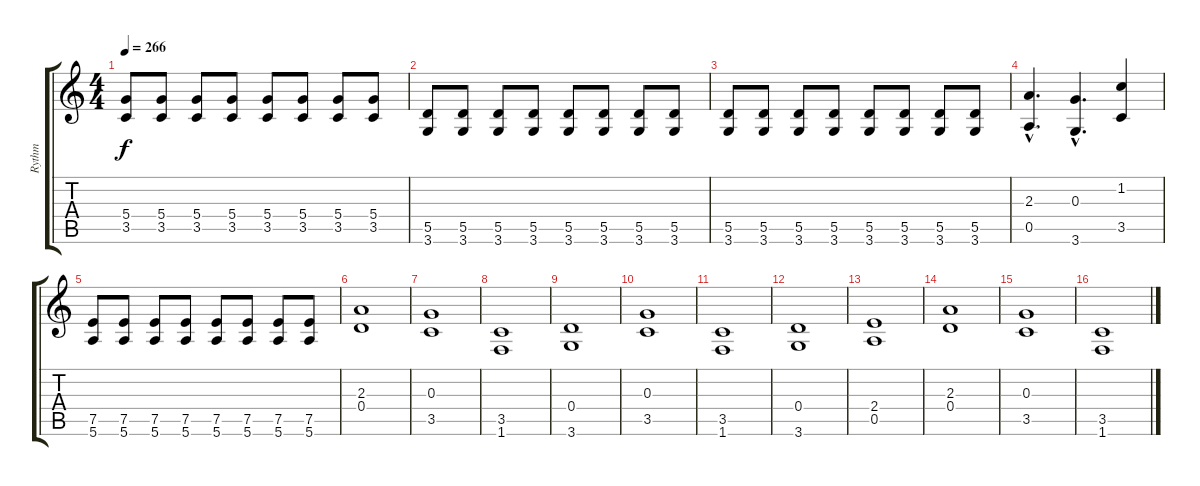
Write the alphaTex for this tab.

\track ("Rythm" "Rythm") {instrument distortionguitar}
\staff {score tabs}
\tuning (E4 B3 G3 D3 A2 E2) {hide}
\ts (4 4)
\tempo 266
\clef g2
\ks c
(5.4 3.5).8{dy f} (5.4 3.5).8 (5.4 3.5).8 (5.4 3.5).8 (5.4 3.5).8 (5.4 3.5).8 (5.4 3.5).8 (5.4 3.5).8 |
(5.5 3.6).8 (5.5 3.6).8 (5.5 3.6).8 (5.5 3.6).8 (5.5 3.6).8 (5.5 3.6).8 (5.5 3.6).8 (5.5 3.6).8 |
(5.5 3.6).8 (5.5 3.6).8 (5.5 3.6).8 (5.5 3.6).8 (5.5 3.6).8 (5.5 3.6).8 (5.5 3.6).8 (5.5 3.6).8 |
(2.3{hac} 0.5{hac}).4{d} (0.3{hac} 3.6{hac}).4{d} (1.2 3.5).4 |
(7.5 5.6).8 (7.5 5.6).8 (7.5 5.6).8 (7.5 5.6).8 (7.5 5.6).8 (7.5 5.6).8 (7.5 5.6).8 (7.5 5.6).8 |
(2.3 0.4).1 |
(0.3 3.5).1 |
(3.5 1.6).1 |
(0.4 3.6).1 |
(0.3 3.5).1 |
(3.5 1.6).1 |
(0.4 3.6).1 |
(2.4 0.5).1 |
(2.3 0.4).1 |
(0.3 3.5).1 |
(3.5 1.6).1
